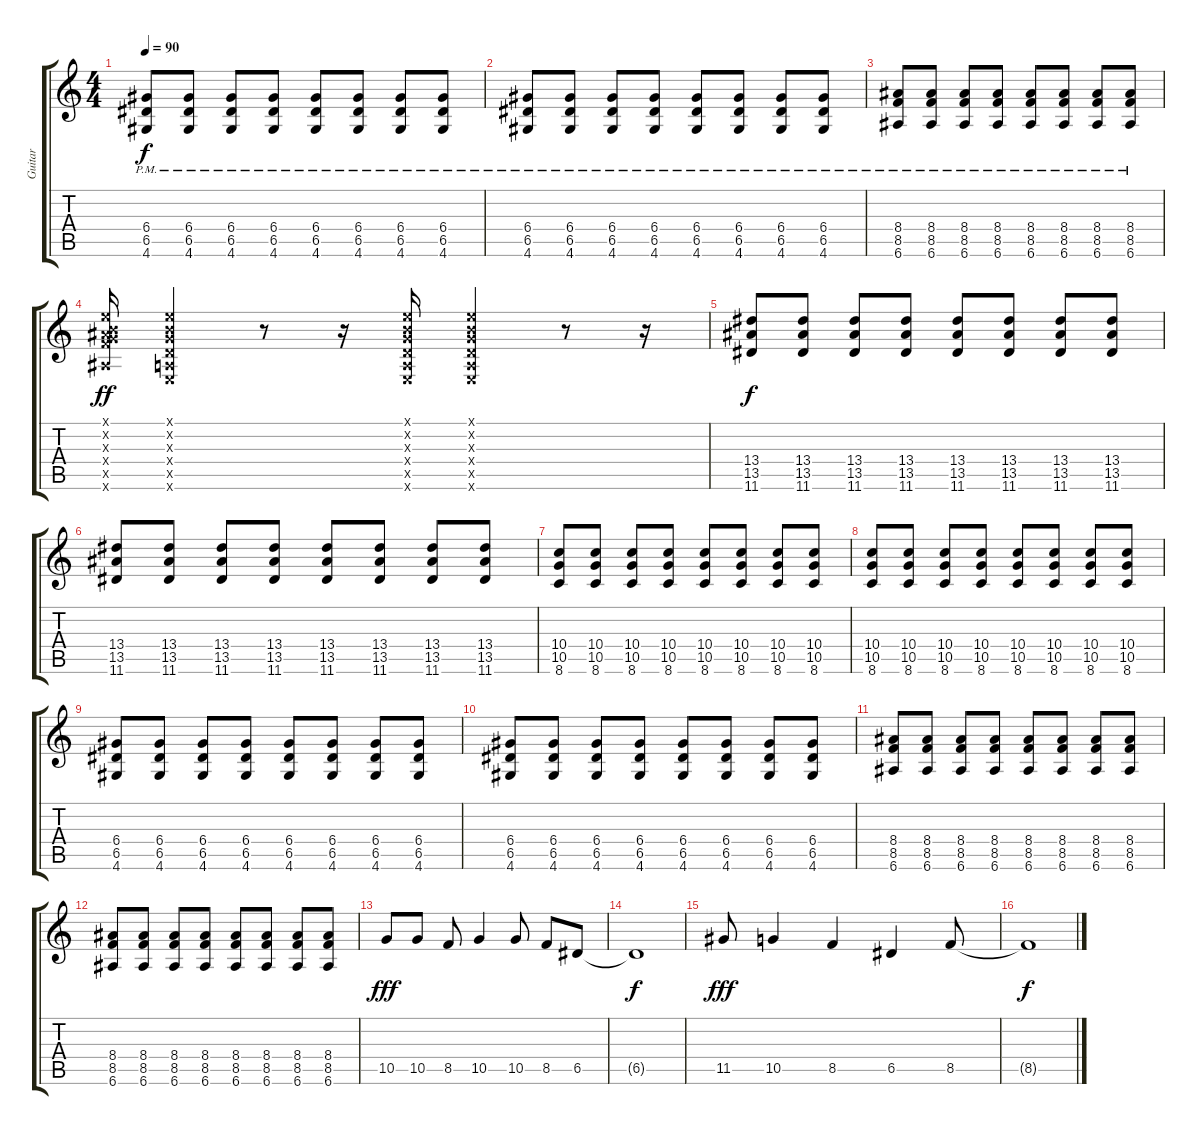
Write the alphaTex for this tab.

\track ("Guitar" "Guitar") {instrument distortionguitar}
\staff {score tabs}
\tuning (E4 B3 G3 D3 A2 E2) {hide}
\ts (4 4)
\tempo 90
\clef g2
\ks c
(6.4{pm} 6.5{pm} 4.6{pm}).8{dy f} (6.4{pm} 6.5{pm} 4.6{pm}).8 (6.4{pm} 6.5{pm} 4.6{pm}).8 (6.4{pm} 6.5{pm} 4.6{pm}).8 (6.4{pm} 6.5{pm} 4.6{pm}).8 (6.4{pm} 6.5{pm} 4.6{pm}).8 (6.4{pm} 6.5{pm} 4.6{pm}).8 (6.4{pm} 6.5{pm} 4.6{pm}).8 |
(6.4{pm} 6.5{pm} 4.6{pm}).8 (6.4{pm} 6.5{pm} 4.6{pm}).8 (6.4{pm} 6.5{pm} 4.6{pm}).8 (6.4{pm} 6.5{pm} 4.6{pm}).8 (6.4{pm} 6.5{pm} 4.6{pm}).8 (6.4{pm} 6.5{pm} 4.6{pm}).8 (6.4{pm} 6.5{pm} 4.6{pm}).8 (6.4{pm} 6.5{pm} 4.6{pm}).8 |
(8.4{pm} 8.5{pm} 6.6{pm}).8 (8.4{pm} 8.5{pm} 6.6{pm}).8 (8.4{pm} 8.5{pm} 6.6{pm}).8 (8.4{pm} 8.5{pm} 6.6{pm}).8 (8.4{pm} 8.5{pm} 6.6{pm}).8 (8.4{pm} 8.5{pm} 6.6{pm}).8 (8.4{pm} 8.5{pm} 6.6{pm}).8 (8.4{pm} 8.5{pm} 6.6{pm}).8 |
(0.1{x} 0.2{x} 0.3{x} 8.4{x} 8.5{x} 6.6{x}).16{dy ff volume 16} (0.1{x} 0.2{x} 0.3{x} 0.4{x} 0.5{x} 0.6{x}).4 r.8 r.16 (0.1{x} 0.2{x} 0.3{x} 0.4{x} 0.5{x} 0.6{x}).16 (0.1{x} 0.2{x} 0.3{x} 0.4{x} 0.5{x} 0.6{x}).4 r.8 r.16 |
(13.4 13.5 11.6).8{dy f} (13.4 13.5 11.6).8 (13.4 13.5 11.6).8 (13.4 13.5 11.6).8 (13.4 13.5 11.6).8 (13.4 13.5 11.6).8 (13.4 13.5 11.6).8 (13.4 13.5 11.6).8 |
(13.4 13.5 11.6).8 (13.4 13.5 11.6).8 (13.4 13.5 11.6).8 (13.4 13.5 11.6).8 (13.4 13.5 11.6).8 (13.4 13.5 11.6).8 (13.4 13.5 11.6).8 (13.4 13.5 11.6).8 |
(10.4 10.5 8.6).8 (10.4 10.5 8.6).8 (10.4 10.5 8.6).8 (10.4 10.5 8.6).8 (10.4 10.5 8.6).8 (10.4 10.5 8.6).8 (10.4 10.5 8.6).8 (10.4 10.5 8.6).8 |
(10.4 10.5 8.6).8 (10.4 10.5 8.6).8 (10.4 10.5 8.6).8 (10.4 10.5 8.6).8 (10.4 10.5 8.6).8 (10.4 10.5 8.6).8 (10.4 10.5 8.6).8 (10.4 10.5 8.6).8 |
(6.4 6.5 4.6).8 (6.4 6.5 4.6).8 (6.4 6.5 4.6).8 (6.4 6.5 4.6).8 (6.4 6.5 4.6).8 (6.4 6.5 4.6).8 (6.4 6.5 4.6).8 (6.4 6.5 4.6).8 |
(6.4 6.5 4.6).8 (6.4 6.5 4.6).8 (6.4 6.5 4.6).8 (6.4 6.5 4.6).8 (6.4 6.5 4.6).8 (6.4 6.5 4.6).8 (6.4 6.5 4.6).8 (6.4 6.5 4.6).8 |
(8.4 8.5 6.6).8 (8.4 8.5 6.6).8 (8.4 8.5 6.6).8 (8.4 8.5 6.6).8 (8.4 8.5 6.6).8 (8.4 8.5 6.6).8 (8.4 8.5 6.6).8 (8.4 8.5 6.6).8 |
(8.4 8.5 6.6).8 (8.4 8.5 6.6).8 (8.4 8.5 6.6).8 (8.4 8.5 6.6).8 (8.4 8.5 6.6).8 (8.4 8.5 6.6).8 (8.4 8.5 6.6).8 (8.4 8.5 6.6).8 |
10.5.8{dy fff} 10.5.8 8.5.8 10.5.4 10.5.8 8.5.8 6.5.8 |
6.5{t}.1{dy f} |
11.5.8{dy fff} 10.5.4 8.5.4 6.5.4 8.5.8 |
8.5{t}.1{dy f}
